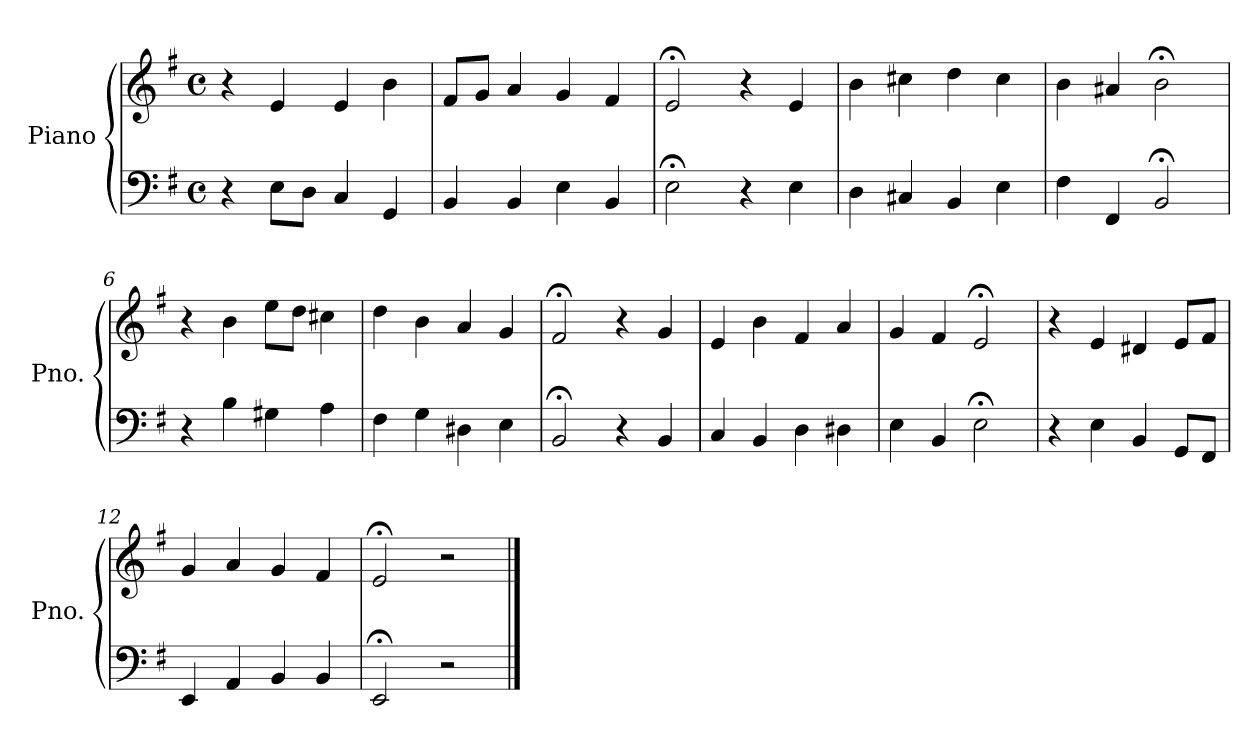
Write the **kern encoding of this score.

**kern	**kern
*part1	*part1
*staff2	*staff1
*I"Piano	*
*I'Pno.	*
*clefF4	*clefG2
*k[f#]	*k[f#]
*M4/4	*M4/4
*met(c)	*met(c)
=1	=1
4r	4r
8E\L	4e/
8D\J	.
4C/	4e/
4GG/	4b\
=2	=2
4BB/	8f#/L
.	8g/J
4BB/	4a/
4E\	4g/
4BB/	4f#/
=3	=3
2E;<\	2e;</
4r	4r
4E\	4e/
=4	=4
4D\	4b\
4C#X/	4cc#X\
4BB/	4dd\
4E\	4cc#\
=5	=5
4F#\	4b\
4FF#/	4a#X/
2BB;</	2b;<\
=6	=6
4r	4r
4B\	4b\
4G#X\	8ee\L
.	8dd\J
4A\	4cc#X\
=7	=7
4F#\	4dd\
4G\	4b\
4D#X\	4a/
4E\	4g/
!!LO:LB:g=z
=8	=8
2BB;</	2f#;</
4r	4r
4BB/	4g/
=9	=9
4C/	4e/
4BB/	4b\
4D\	4f#/
4D#X\	4a/
=10	=10
4E\	4g/
4BB/	4f#/
2E;<\	2e;</
=11	=11
4r	4r
4E\	4e/
4BB/	4d#X/
8GG/L	8e/L
8FF#/J	8f#/J
=12	=12
4EE/	4g/
4AA/	4a/
4BB/	4g/
4BB/	4f#/
=13	=13
2EE;</	2e;</
2r	2r
==	==
*-	*-
